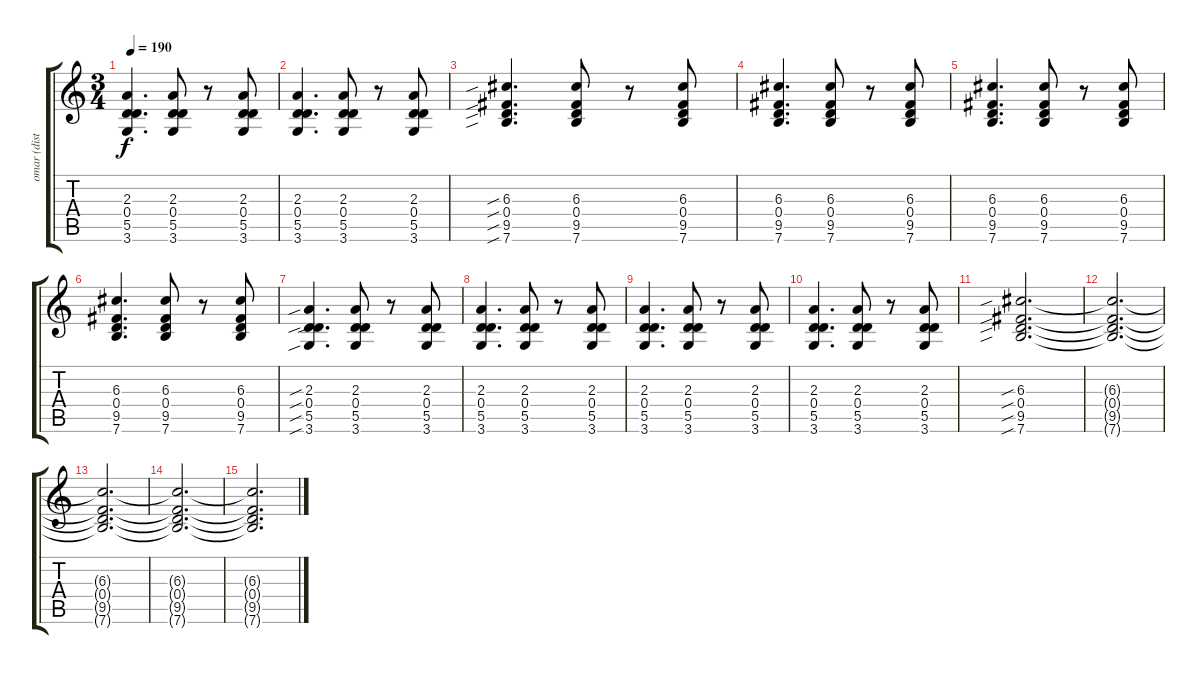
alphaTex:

\track ("omar (distor)" "omar (dist") {instrument overdrivenguitar}
\staff {score tabs}
\tuning (E4 B3 G3 D3 A2 E2) {hide}
\ts (3 4)
\tempo 190
\clef g2
\ks c
(2.3 0.4 5.5 3.6).4{d dy f} (2.3 0.4 5.5 3.6).8 r.8 (2.3 0.4 5.5 3.6).8 |
(2.3 0.4 5.5 3.6).4{d} (2.3 0.4 5.5 3.6).8 r.8 (2.3 0.4 5.5 3.6).8 |
(6.3{sib} 0.4{sib} 9.5{sib} 7.6{sib}).4{d} (6.3 0.4 9.5 7.6).8 r.8 (6.3 0.4 9.5 7.6).8 |
(6.3 0.4 9.5 7.6).4{d} (6.3 0.4 9.5 7.6).8 r.8 (6.3 0.4 9.5 7.6).8 |
(6.3 0.4 9.5 7.6).4{d} (6.3 0.4 9.5 7.6).8 r.8 (6.3 0.4 9.5 7.6).8 |
(6.3 0.4 9.5 7.6).4{d} (6.3 0.4 9.5 7.6).8 r.8 (6.3 0.4 9.5 7.6).8 |
(2.3{sib} 0.4{sib} 5.5{sib} 3.6{sib}).4{d} (2.3 0.4 5.5 3.6).8 r.8 (2.3 0.4 5.5 3.6).8 |
(2.3 0.4 5.5 3.6).4{d} (2.3 0.4 5.5 3.6).8 r.8 (2.3 0.4 5.5 3.6).8 |
(2.3 0.4 5.5 3.6).4{d} (2.3 0.4 5.5 3.6).8 r.8 (2.3 0.4 5.5 3.6).8 |
(2.3 0.4 5.5 3.6).4{d} (2.3 0.4 5.5 3.6).8 r.8 (2.3 0.4 5.5 3.6).8 |
(6.3{sib} 0.4{sib} 9.5{sib} 7.6{sib}).2{d} |
(6.3{t} 0.4{t} 9.5{t} 7.6{t}).2{d} |
(6.3{t} 0.4{t} 9.5{t} 7.6{t}).2{d} |
(6.3{t} 0.4{t} 9.5{t} 7.6{t}).2{d} |
(6.3{t} 0.4{t} 9.5{t} 7.6{t}).2{d}
